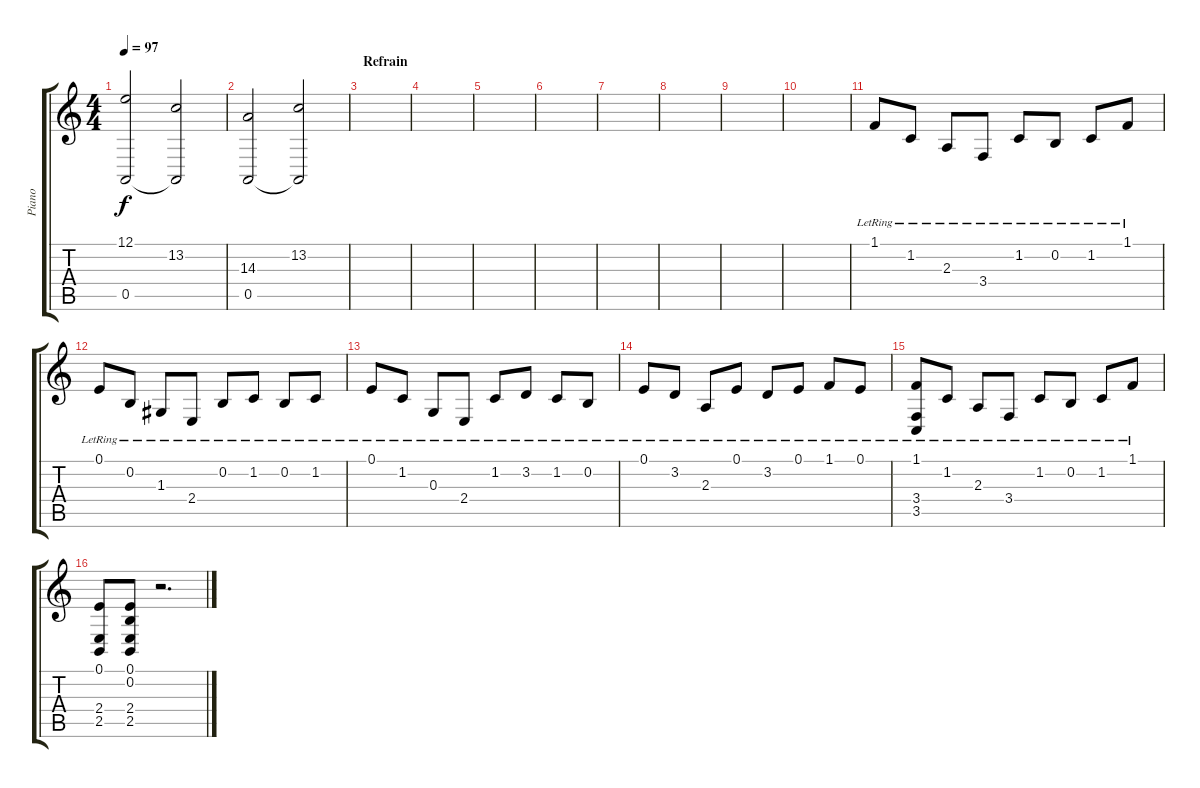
\track ("Piano" "Piano") {instrument acousticgrandpiano}
\staff {score tabs}
\tuning (E4 B3 G3 D3 A2 E2) {hide}
\ts (4 4)
\tempo 97
\clef g2
\ks c
(12.1 0.5).2{dy f} (13.2 0.5{t}).2 |
(14.3 0.5).2 (13.2 0.5{t}).2 |
\section ("" "Refrain")
|
|
|
|
|
|
|
|
1.1{lr}.8 1.2{lr}.8 2.3{lr}.8 3.4{lr}.8 1.2{lr}.8 0.2{lr}.8 1.2{lr}.8 1.1{lr}.8 |
0.1{lr}.8 0.2{lr}.8 1.3{lr}.8 2.4{lr}.8 0.2{lr}.8 1.2{lr}.8 0.2{lr}.8 1.2{lr}.8 |
0.1{lr}.8 1.2{lr}.8 0.3{lr}.8 2.4{lr}.8 1.2{lr}.8 3.2{lr}.8 1.2{lr}.8 0.2{lr}.8 |
0.1{lr}.8 3.2{lr}.8 2.3{lr}.8 0.1{lr}.8 3.2{lr}.8 0.1{lr}.8 1.1{lr}.8 0.1{lr}.8 |
(1.1{lr} 3.4{lr} 3.5{lr}).8 1.2{lr}.8 2.3{lr}.8 3.4{lr}.8 1.2{lr}.8 0.2{lr}.8 1.2{lr}.8 1.1{lr}.8 |
(0.1 2.4 2.5).8 (0.1 0.2 2.4 2.5).8 r.2{d}
